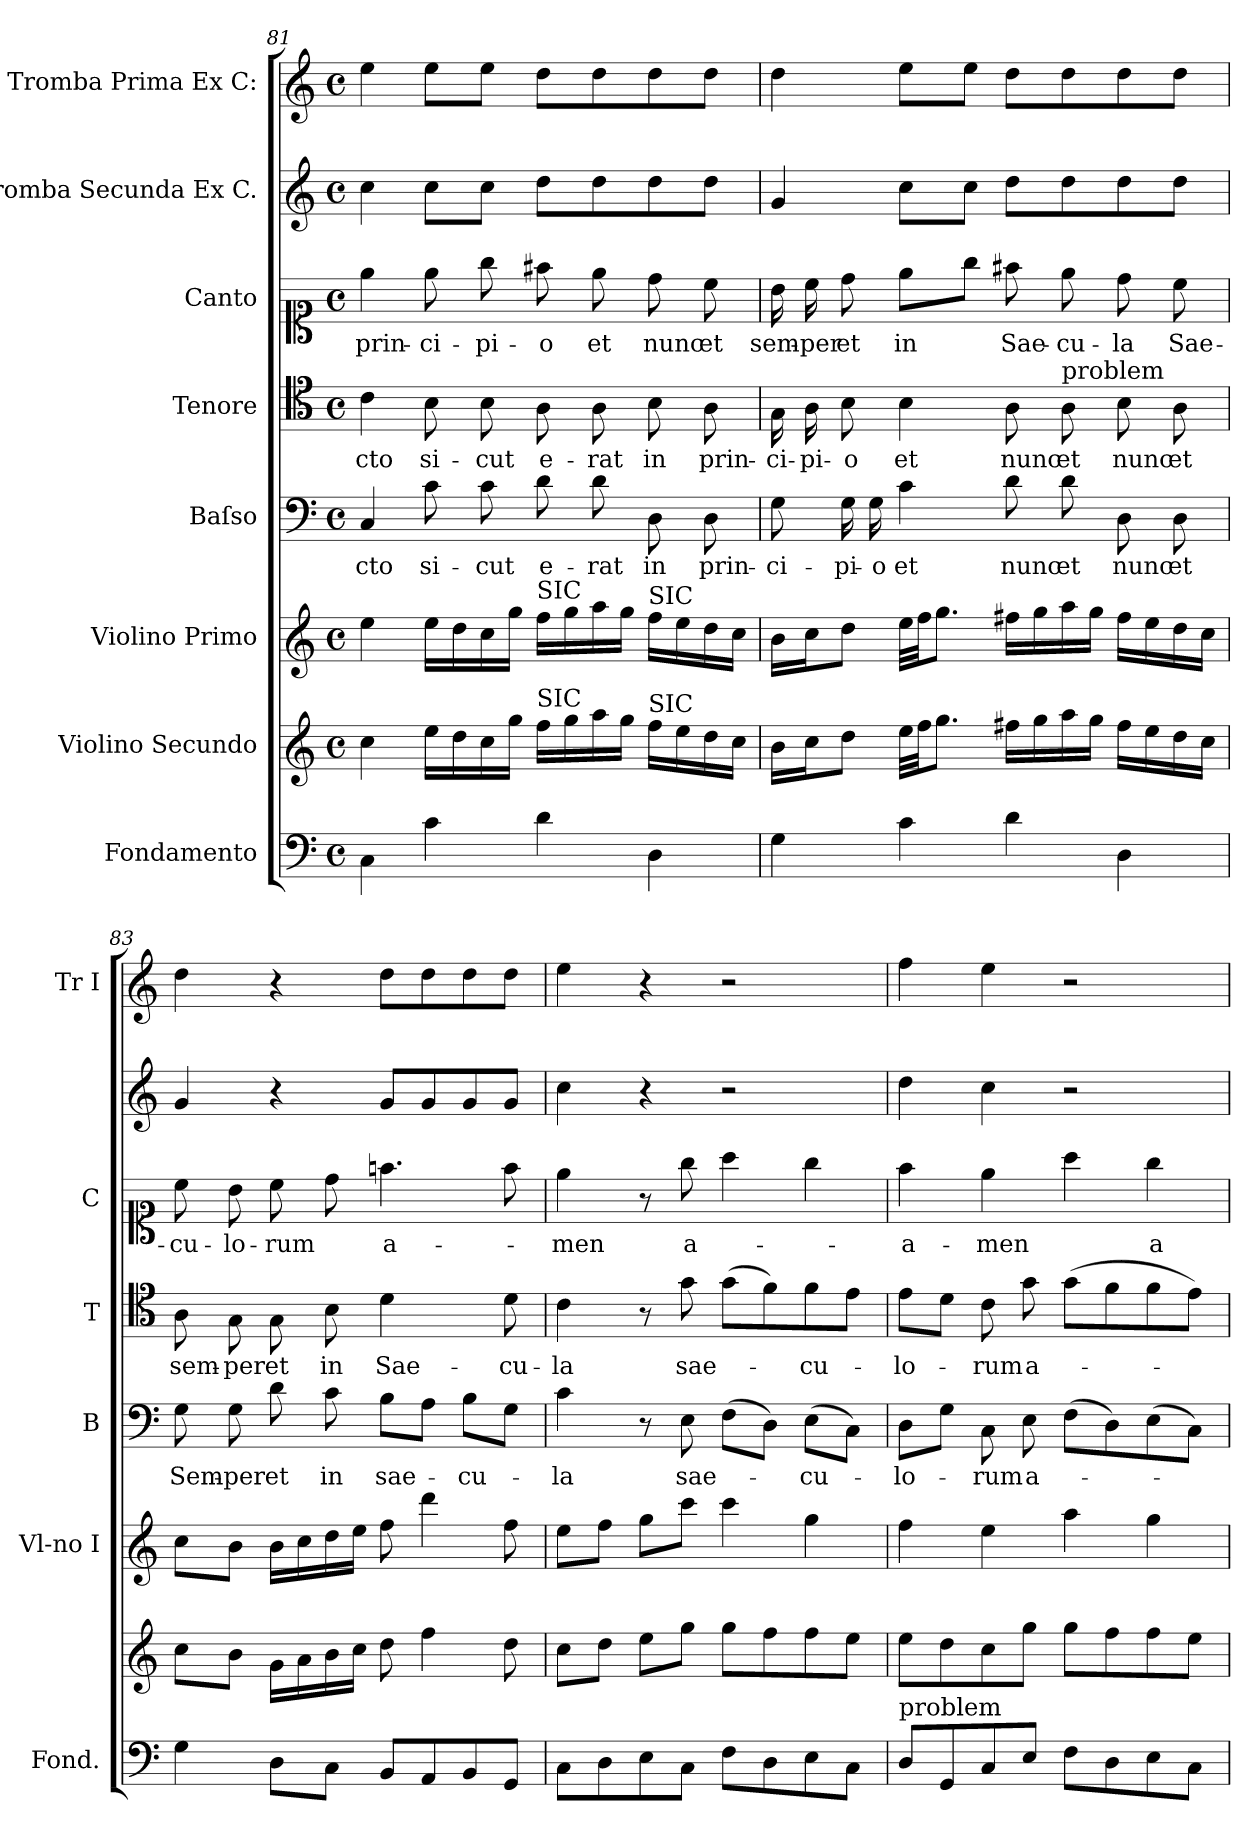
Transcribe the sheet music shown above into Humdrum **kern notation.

**kern	**kern	**kern	**kern	**text	**kern	**text	**kern	**text	**kern	**kern
*part8	*part7	*part6	*part5	*part5	*part4	*part4	*part3	*part3	*part2	*part1
*staff8	*staff7	*staff6	*staff5	*staff5	*staff4	*staff4	*staff3	*staff3	*staff2	*staff1
*I"Fondamento	*I"Violino Secundo	*I"Violino Primo	*I"Baſso	*	*I"Tenore	*	*I"Canto	*	*I"Tromba Secunda Ex C.	*I"Tromba Prima Ex C:
*I'Fond.	*	*I'Vl-no I	*I'B	*	*I'T	*	*I'C	*	*	*I'Tr I
*clefF4	*clefG2	*clefG2	*clefF4	*	*clefC4	*	*clefC1	*	*clefG2	*clefG2
*k[]	*k[]	*k[]	*k[]	*	*k[]	*	*k[]	*	*k[]	*k[]
*C:	*C:	*C:	*C:	*	*C:	*	*C:	*	*C:	*C:
*M4/4	*M4/4	*M4/4	*M4/4	*	*M4/4	*	*M4/4	*	*M4/4	*M4/4
*met(c)	*met(c)	*met(c)	*met(c)	*	*met(c)	*	*met(c)	*	*met(c)	*met(c)
=81	=81	=81	=81	=81	=81	=81	=81	=81	=81	=81
4C\	4cc\	4ee\	4C/	-cto	4c\	-cto	4ee\	prin-	4cc\	4ee\
4c\	16ee\LL	16ee\LL	8c\	si-	8B\	si-	8ee\	-ci-	8cc\L	8ee\L
.	16dd\	16dd\	.	.	.	.	.	.	.	.
.	16cc\	16cc\	8c\	-cut	8B\	-cut	8gg\	-pi-	8cc\J	8ee\J
.	16gg\JJ	16gg\JJ	.	.	.	.	.	.	.	.
!	!	!LO:TX:a:t=SIC	!	!	!	!	!	!	!	!
!	!LO:TX:a:t=SIC	!	!	!	!	!	!	!	!	!
4d\	16ff\LL	16ff\LL	8d\	e-	8A\	e-	8ff#X\	-o	8dd\L	8dd\L
.	16gg\	16gg\	.	.	.	.	.	.	.	.
.	16aa\	16aa\	8d\	-rat	8A\	-rat	8ee\	et	8dd\	8dd\
.	16gg\JJ	16gg\JJ	.	.	.	.	.	.	.	.
!	!	!LO:TX:a:t=SIC	!	!	!	!	!	!	!	!
!	!LO:TX:a:t=SIC	!	!	!	!	!	!	!	!	!
4D\	16ff\LL	16ff\LL	8D\	in	8B\	in	8dd\	nunc	8dd\	8dd\
.	16ee\	16ee\	.	.	.	.	.	.	.	.
.	16dd\	16dd\	8D\	prin-	8A\	prin-	8cc\	et	8dd\J	8dd\J
.	16cc\JJ	16cc\JJ	.	.	.	.	.	.	.	.
=82	=82	=82	=82	=82	=82	=82	=82	=82	=82	=82
4G\	16b\LL	16b\LL	8G\	-ci-	16G\	-ci-	16b\	sem-	4g/	4dd\
.	16cc\J	16cc\J	.	.	16A\	-pi-	16cc\	-per	.	.
.	8dd\J	8dd\J	16G\	-pi-	8B\	-o	8dd\	et	.	.
.	.	.	16G\	-o	.	.	.	.	.	.
4c\	32ee\LLL	32ee\LLL	4c\	et	4B\	et	8ee\L	in	8cc\L	8ee\L
.	32ff\JJ	32ff\JJ	.	.	.	.	.	.	.	.
.	8.gg\J	8.gg\J	.	.	.	.	.	.	.	.
.	.	.	.	.	.	.	8gg\J	.	8cc\J	8ee\J
4d\	16ff#X\LL	16ff#X\LL	8d\	nunc	8A\	nunc	8ff#X\	Sae-	8dd\L	8dd\L
.	16gg\	16gg\	.	.	.	.	.	.	.	.
!	!	!	!	!	!LO:TX:a:t=problem	!	!	!	!	!
.	16aa\	16aa\	8d\	et	8A\	et	8ee\	-cu-	8dd\	8dd\
.	16gg\JJ	16gg\JJ	.	.	.	.	.	.	.	.
4D\	16ff#\LL	16ff#\LL	8D\	nunc	8B\	nunc	8dd\	-la	8dd\	8dd\
.	16ee\	16ee\	.	.	.	.	.	.	.	.
.	16dd\	16dd\	8D\	et	8A\	et	8cc\	Sae-	8dd\J	8dd\J
.	16cc\JJ	16cc\JJ	.	.	.	.	.	.	.	.
=83	=83	=83	=83	=83	=83	=83	=83	=83	=83	=83
4G\	8cc\L	8cc\L	8G\	Sem-	8A\	sem-	8cc\	-cu-	4g/	4dd\
.	8b\J	8b\J	8G\	-per	8G\	-per	8b\	-lo-	.	.
8D\L	16g\LL	16b\LL	8d\	et	8G\	et	8cc\	-rum	4r	4r
.	16a\	16cc\	.	.	.	.	.	.	.	.
8C\J	16b\	16dd\	8c\	in	8B\	in	8dd\	.	.	.
.	16cc\JJ	16ee\JJ	.	.	.	.	.	.	.	.
!	!	!	!	!	!LO:N:vis=4	!	!	!	!	!
8BB/L	8dd\	8ff\	8B\L	sae-	4.d\	Sae-	4.ffn\	a-	8g/L	8dd\L
8AA/	4ff\	4ddd\	8A\J	.	.	.	.	.	8g/	8dd\
8BB/	.	.	8B\L	-cu-	.	.	.	.	8g/	8dd\
8GG/J	8dd\	8ff\	8G\J	.	8d\	-cu-	8ff\	.	8g/J	8dd\J
=84	=84	=84	=84	=84	=84	=84	=84	=84	=84	=84
8C\L	8cc\L	8ee\L	4c\	-la	4c\	-la	4ee\	-men	4cc\	4ee\
8D\	8dd\J	8ff\J	.	.	.	.	.	.	.	.
8E\	8ee\L	8gg\L	8r	.	8r	.	8r	.	4r	4r
8C\J	8gg\J	8ccc\J	8E\	sae-	8g\	sae-	8gg\	a-	.	.
8F\L	8gg\L	4ccc\	(8F\L	.	(8g\L	.	4aa\	.	2r	2r
8D\	8ff\	.	8D\J)	.	8f\)	.	.	.	.	.
8E\	8ff\	4gg\	(8E\L	-cu-	8f\	-cu-	4gg\	.	.	.
8C\J	8ee\J	.	8C\J)	.	8e\J	.	.	.	.	.
=85	=85	=85	=85	=85	=85	=85	=85	=85	=85	=85
!LO:TX:a:t=problem	!	!	!	!	!	!	!	!	!	!
8D\L	8ee\L	4ff\	8D\L	-lo-	8e\L	-lo-	4ff\	-a-	4dd\	4ff\
8GG/	8dd\	.	8G\J	.	8d\J	.	.	.	.	.
8C/	8cc\	4ee\	8C\	-rum	8c\	-rum	4ee\	-men	4cc\	4ee\
8E/J	8gg\J	.	8E\	a-	8g\	a-	.	.	.	.
8F\L	8gg\L	4aa\	(8F\L	.	(8g\L	.	4aa\	.	2r	2r
8D\	8ff\	.	8D\)	.	8f\	.	.	.	.	.
8E\	8ff\	4gg\	(8E\	.	8f\	.	4gg\	a-	.	.
8C\J	8ee\J	.	8C\J)	.	8e\J)	.	.	.	.	.
=	=	=	=	=	=	=	=	=	=	=
*-	*-	*-	*-	*-	*-	*-	*-	*-	*-	*-
